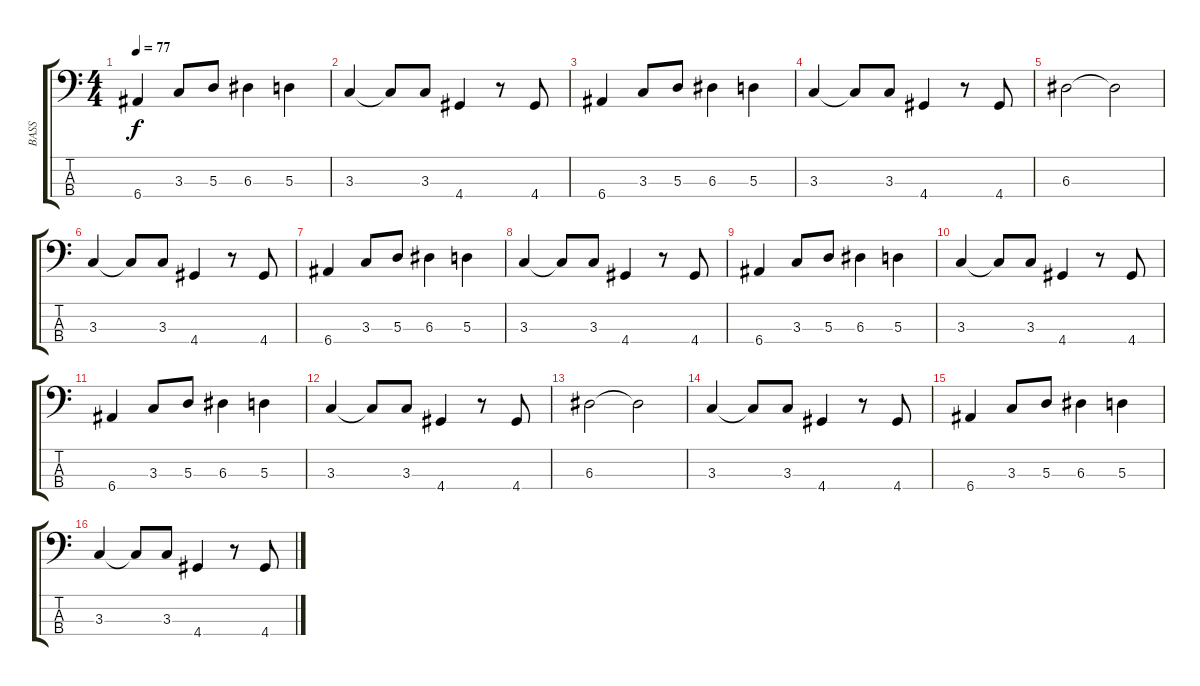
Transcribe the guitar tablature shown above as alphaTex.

\track ("BASS" "BASS") {instrument electricbassfinger}
\staff {score tabs}
\tuning (G2 D2 A1 E1) {hide}
\ts (4 4)
\tempo 77
\clef f4
\ks c
6.4.4{dy f} 3.3.8 5.3.8 6.3.4 5.3.4 |
3.3.4 3.3{t}.8 3.3.8 4.4.4 r.8 4.4.8 |
6.4.4 3.3.8 5.3.8 6.3.4 5.3.4 |
3.3.4 3.3{t}.8 3.3.8 4.4.4 r.8 4.4.8 |
6.3.2 6.3{t}.2 |
3.3.4 3.3{t}.8 3.3.8 4.4.4 r.8 4.4.8 |
6.4.4 3.3.8 5.3.8 6.3.4 5.3.4 |
3.3.4 3.3{t}.8 3.3.8 4.4.4 r.8 4.4.8 |
6.4.4 3.3.8 5.3.8 6.3.4 5.3.4 |
3.3.4 3.3{t}.8 3.3.8 4.4.4 r.8 4.4.8 |
6.4.4 3.3.8 5.3.8 6.3.4 5.3.4 |
3.3.4 3.3{t}.8 3.3.8 4.4.4 r.8 4.4.8 |
6.3.2 6.3{t}.2 |
3.3.4 3.3{t}.8 3.3.8 4.4.4 r.8 4.4.8 |
6.4.4 3.3.8 5.3.8 6.3.4 5.3.4 |
3.3.4 3.3{t}.8 3.3.8 4.4.4 r.8 4.4.8
